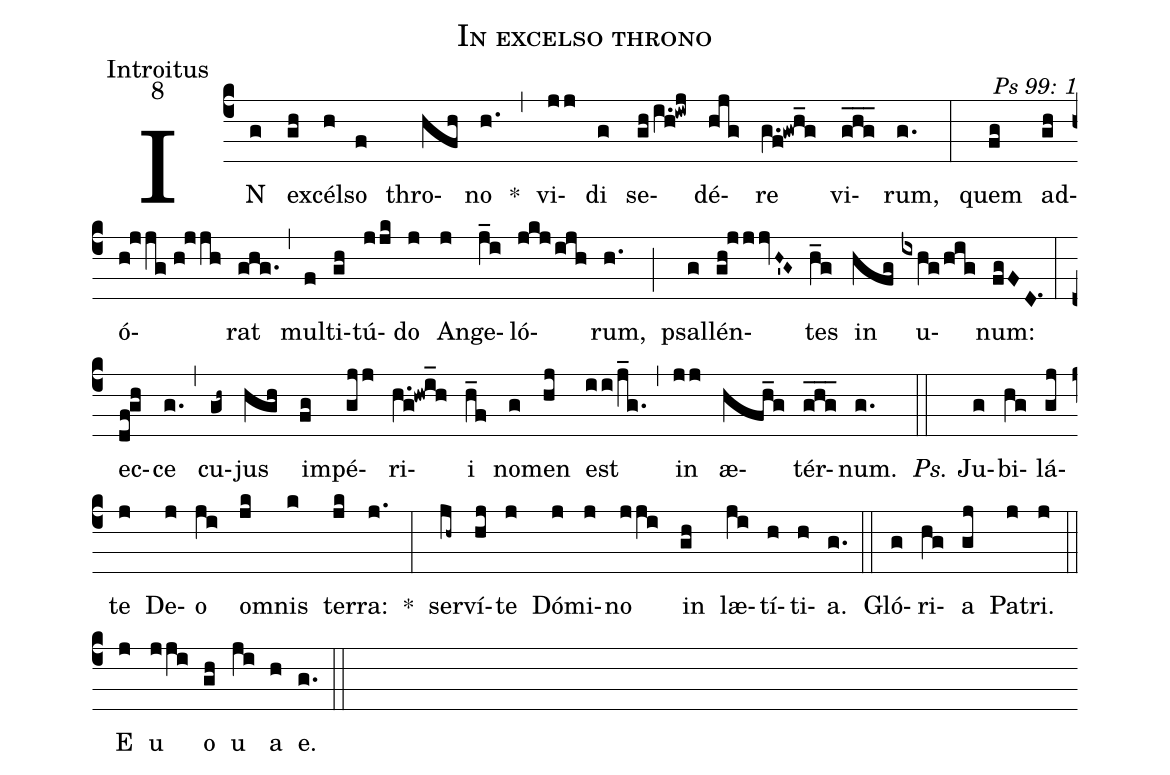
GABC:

name: In excelso throno;
office-part: Introitus;
mode: 8;
commentary: Ps 99: 1;
%%
(c4) IN(g) ex(gh)cél(h)so(f) thro(hfh)no(h.) *(,) vi(jj)di(g) se(gh/i.h!iwj)dé(hjg)re(g.f!gwh_g) vi(g_h_g_)rum,(g.) (:)
quem(fg) ad(gh)ó(h!jjg//h!jjh)rat(ghg.) (,) mul(f)ti(gh)tú(jjk)do(j) An(j)ge(j_i)ló(jkj/ijh)rum,(h.) (;) psal(g)lén(gh!jjjvH'~G~)tes(h_g) in(hfg) u(ixhg/hig)num:(fgFD.1) (:)
ec(df!gh)ce(g.) (,) cu(gh~)jus(hgh) im(fg)pé(gjj)ri(h.g!hwi_h)i(h_f) no(g)men(hj) est(ii/j_g.) (,) in(jj) æ(hfh_g)tér(g_h_g_)num.(g.) (::)
<i>Ps.</i> Ju(g)bi(hg)lá(gj)te(j) De(j)o(ji) om(jk)nis(k) ter(jk)ra:(j.) *(:)
ser(jh~)ví(hj)te(j) Dó(j)mi(j)no(jji) in(gh) læ(ji)tí(h)ti(h)a.(g.) (::)
Gló(g)ri(hg)a(gj) Pa(j)tri.(j) (::)
<eu>E(j) u(jji) o(gh) u(ji) a(h) e.</eu>(g.) (::)
